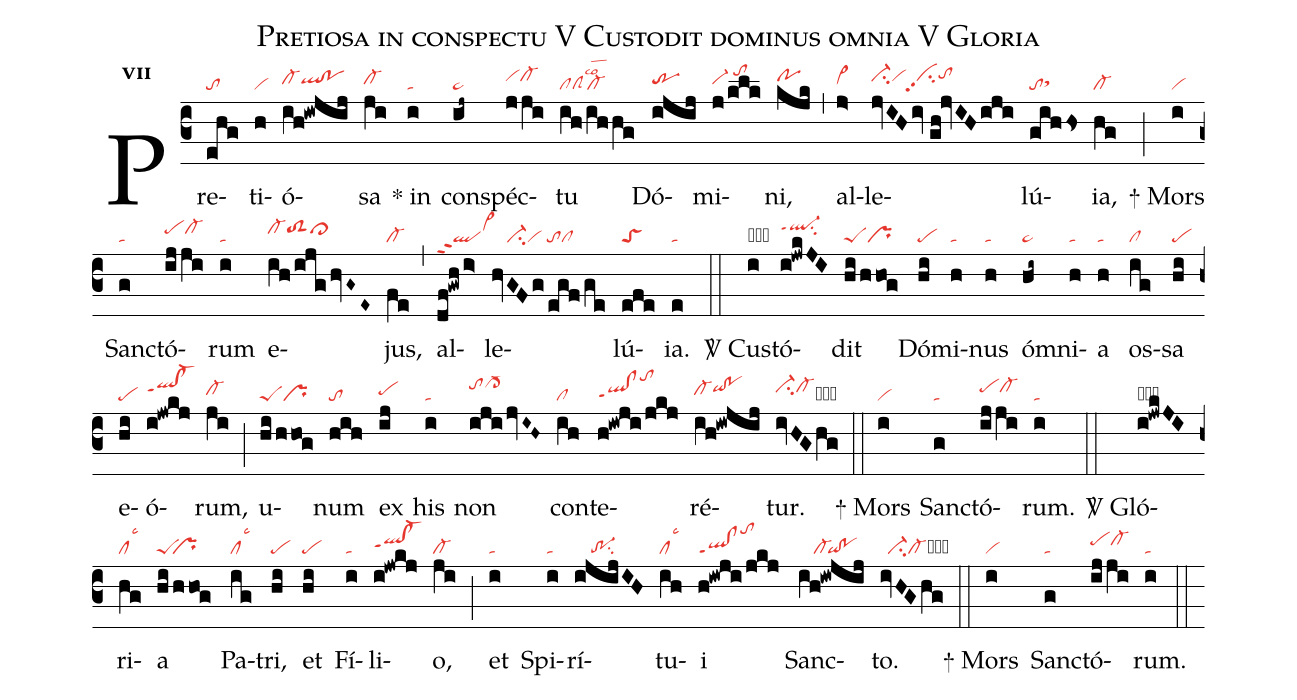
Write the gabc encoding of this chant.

name:Pretiosa in conspectu V Custodit dominus omnia V Gloria;
office-part:re;
mode:7;
nabc-lines:1;
%%
initial-style: 1;
name: Pretiosa in conspectu;
mode: 7;
office-part: Responsorium;
annotation: Resp.;
annotation: viii;
nabc-lines: 1;
%%
(c3) Pre(ehg|to)ti(h|vi)ó(ih!iwjij|cl-hhqlhh!pohh)sa(ji|cl-hh) <sp>*</sp> in(i|ta) con(ij~|pe~)spéc(jji|vihicl-hi)tu(ih/ih/hg|clclScl-lsco2) Dó(ijij|trhh)mi(j/klk|vi-hh/tohk)ni,(kjk|pohi) (,) al(j>|vi>hh)le(jvIHiv//gh!jvIH/iji|ci-hivihicihipp2tohj)lú(gihhs|tosthh)ia,(hg|cl-) (;)
<sp>+</sp> Mors(i|vi) Sanc(g|ta)tó(ij/ji|pehicl-hi)rum(i|ta) e(ih/ijg/hvG~E~|cl-hitoS2hicl>hi)jus,(fe|cl-) (,) al(df!gwh/i>|qlppt2vi>hj)le(hvGFg/egf/ge|////ci-vi/tocl)lú(efe|toS)ia.(e|ta) (::)

<sp>V/</sp> Cus(i|obta)tó(i!jwkJI|ql-hjppt1su2)dit(hi/hhog|peSpr) Dó(hi|pe)mi(h|ta)nus(h|ta) óm(hi~|pe~)ni(h|ta)a(h|ta) os(ig|cl)sa(hi|pe) e(hi|pe)ó(i!jwkj|qlhi!cl-hippt1)rum,(ji|cl-hh) (;) u(hi/hhog|peSpr)num(hih|to) ex(ij|pehh) his(i|ta) non(ijijvI~H~|tohjcl->hj) con(ih|cl)te(h!iwji/jkj|qlhg!clhgppt1tohm)ré(ih!iwjij|cl-hhqihi!pohi)tur.(ivHGhg|ci-hicl-hicb) (::)
<sp>+</sp> Mors(i|vi) Sanc(g|ta)tó(ij/ji|pehicl-hi)rum.(i|ta) (::)

<sp>V/</sp> Gló(i!jwkJI|obql-hjppt1su2)ri(hg|cllsc3)a(hi/hhog|peS``pr) Pa(ig|cllsc3)tri,(hi|pe) et(hi|pe) Fí(i|ta)li(i!jwkj|qlhh!cl-hhppt1)o,(ji|cl-) (;) et(i|ta) Spi(i|ta)rí(ijijIH|////tr-1su2)tu(ih|cllsc3)i(h!iwji/jkj|ql!clppt1tohm) Sanc(ih!iwjij|////cl-`qi!po)to.(ivHGhg|//ci-cl-cb) (::)
<sp>+</sp> Mors(i|vi) Sanc(g|ta)tó(ij/ji|pehicl-hi)rum.(i|ta) (::)
